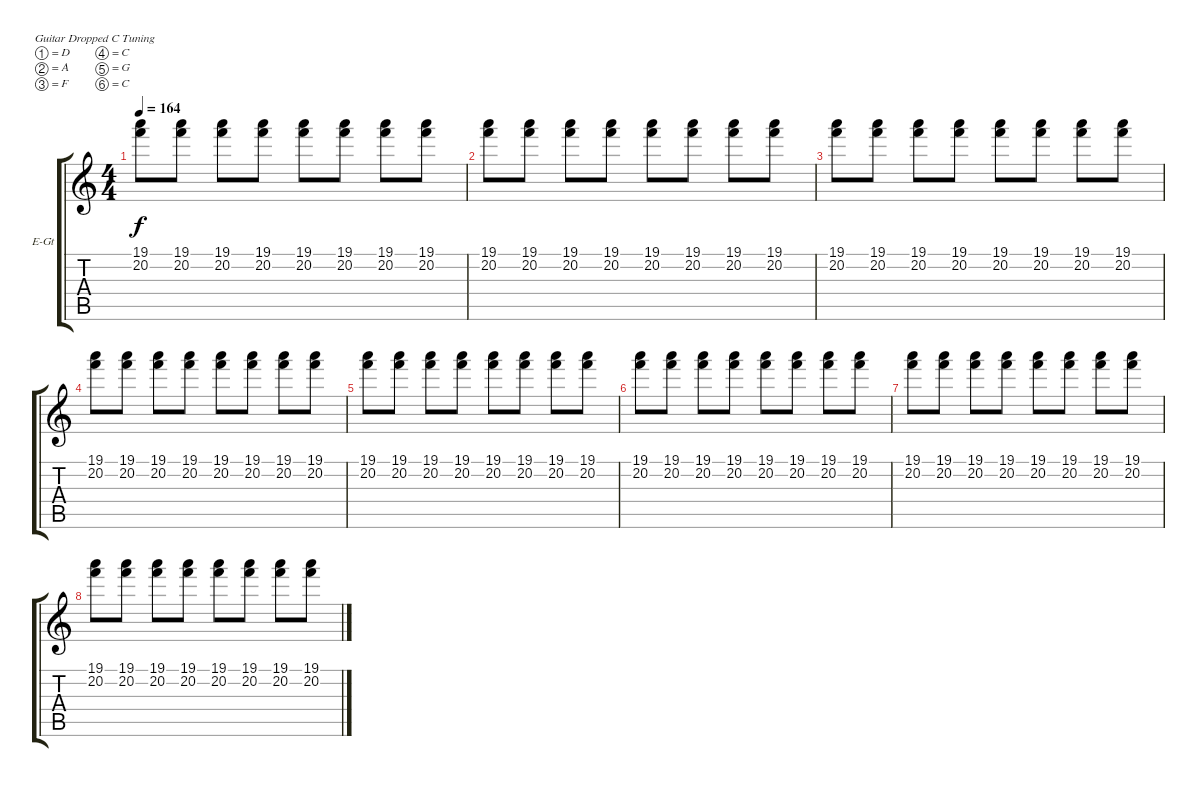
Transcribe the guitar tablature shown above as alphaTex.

\defaultSystemsLayout 4
\bracketExtendMode groupsimilarinstruments
\firstSystemTrackNameOrientation horizontal
\otherSystemsTrackNameOrientation horizontal
\track ("Guitar 2" "E-Gt") {instrument overdrivenguitar}
\staff {score tabs}
\tuning (D4 A3 F3 C3 G2 C2)
\ts (4 4)
\tempo 164
\clef g2
\ks c
(20.2 19.1).8{dy f} (20.2 19.1).8 (20.2 19.1).8 (20.2 19.1).8 (20.2 19.1).8 (20.2 19.1).8 (20.2 19.1).8 (20.2 19.1).8 |
(20.2 19.1).8 (20.2 19.1).8 (20.2 19.1).8 (20.2 19.1).8 (20.2 19.1).8 (20.2 19.1).8 (20.2 19.1).8 (20.2 19.1).8 |
(20.2 19.1).8 (20.2 19.1).8 (20.2 19.1).8 (20.2 19.1).8 (20.2 19.1).8 (20.2 19.1).8 (20.2 19.1).8 (20.2 19.1).8 |
(20.2 19.1).8 (20.2 19.1).8 (20.2 19.1).8 (20.2 19.1).8 (20.2 19.1).8 (20.2 19.1).8 (20.2 19.1).8 (20.2 19.1).8 |
(20.2 19.1).8 (20.2 19.1).8 (20.2 19.1).8 (20.2 19.1).8 (20.2 19.1).8 (20.2 19.1).8 (20.2 19.1).8 (20.2 19.1).8 |
(20.2 19.1).8 (20.2 19.1).8 (20.2 19.1).8 (20.2 19.1).8 (20.2 19.1).8 (20.2 19.1).8 (20.2 19.1).8 (20.2 19.1).8 |
(20.2 19.1).8 (20.2 19.1).8 (20.2 19.1).8 (20.2 19.1).8 (20.2 19.1).8 (20.2 19.1).8 (20.2 19.1).8 (20.2 19.1).8 |
(20.2 19.1).8 (20.2 19.1).8 (20.2 19.1).8 (20.2 19.1).8 (20.2 19.1).8 (20.2 19.1).8 (20.2 19.1).8 (20.2 19.1).8
